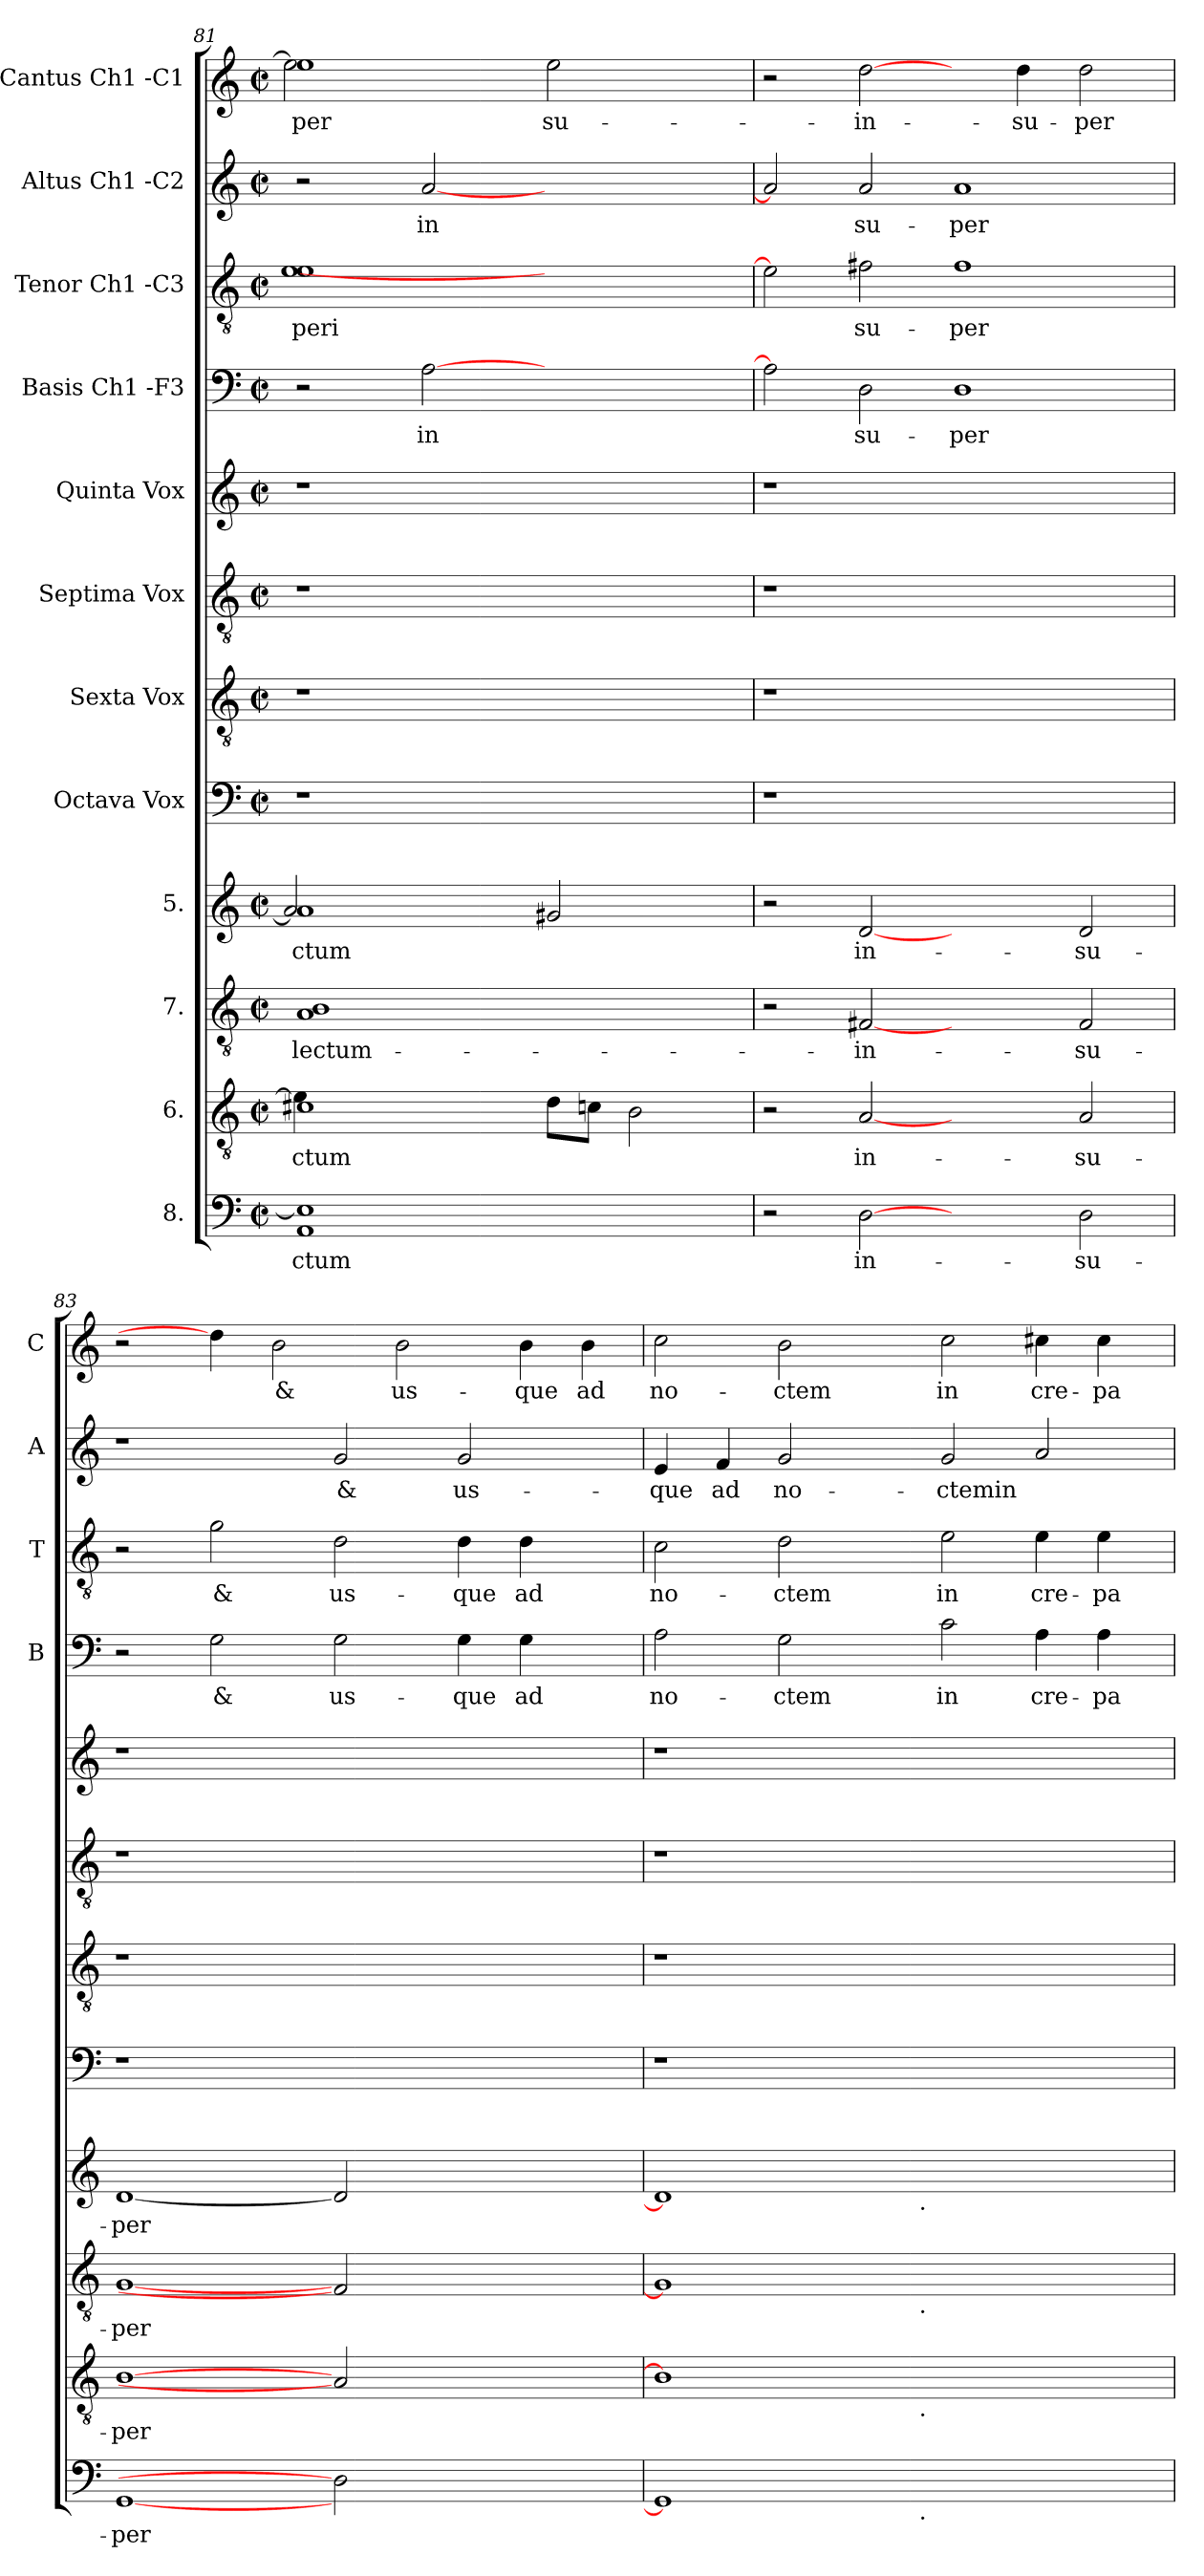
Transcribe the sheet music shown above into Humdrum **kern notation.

**kern	**text	**kern	**text	**kern	**text	**kern	**text	**kern	**kern	**kern	**kern	**kern	**text	**kern	**text	**kern	**text	**kern	**text
*part12	*part12	*part11	*part11	*part10	*part10	*part9	*part9	*part8	*part7	*part6	*part5	*part4	*part4	*part3	*part3	*part2	*part2	*part1	*part1
*staff12	*staff12	*staff11	*staff11	*staff10	*staff10	*staff9	*staff9	*staff8	*staff7	*staff6	*staff5	*staff4	*staff4	*staff3	*staff3	*staff2	*staff2	*staff1	*staff1
*I"8.	*	*I"6.	*	*I"7.	*	*I"5.	*	*I"Octava  Vox	*I"Sexta  Vox	*I"Septima  Vox	*I"Quinta  Vox	*I"Basis  Ch1 -F3	*	*I"Tenor  Ch1 -C3	*	*I"Altus  Ch1 -C2	*	*I"Cantus  Ch1 -C1	*
*	*	*	*	*	*	*	*	*	*	*	*	*I'B	*	*I'T	*	*I'A	*	*I'C	*
*clefF4	*	*clefGv2	*	*clefGv2	*	*clefG2	*	*clefF4	*clefGv2	*clefGv2	*clefG2	*clefF4	*	*clefGv2	*	*clefG2	*	*clefG2	*
*k[]	*	*k[]	*	*k[]	*	*k[]	*	*k[]	*k[]	*k[]	*k[]	*k[]	*	*k[]	*	*k[]	*	*k[]	*
*C:	*	*C:	*	*C:	*	*C:	*	*C:	*C:	*C:	*C:	*C:	*	*C:	*	*C:	*	*C:	*
*M2/2	*	*M2/2	*	*M2/2	*	*M2/2	*	*M2/2	*M2/2	*M2/2	*M2/2	*M2/2	*	*M2/2	*	*M2/2	*	*M2/2	*
*met(c|)	*	*met(c|)	*	*met(c|)	*	*met(c|)	*	*met(c|)	*met(c|)	*met(c|)	*met(c|)	*met(c|)	*	*met(c|)	*	*met(c|)	*	*met(c|)	*
=81	=81	=81	=81	=81	=81	=81	=81	=81	=81	=81	=81	=81	=81	=81	=81	=81	=81	=81	=81
!	!LO:LY:b:cj	!	!LO:LY:b:cj	!	!LO:LY:b:cj	!	!LO:LY:b:cj	!	!	!	!	!	!	!	!LO:LY:b:cj	!	!	!	!LO:LY:b:cj
*	*	*^	*	*	*	*^	*	*	*	*	*	*	*	*	*	*	*	*^	*
1E] 1AA	-ctum	1c#X	4e\]	-ctum	1B 1A	-lectum-	1a	2a/]	-ctum	1r	1r	1r	1r	2r	.	[>1e 1e	-peri	2r	.	1ee	2ee\]	-per
.	.	.	1.ryy	.	.	.	.	.	.	.	.	.	.	.	.	.	.	.	.	.	.	.
!	!	!	!	!	!	!	!	!	!	!	!	!	!	!	!LO:LY:b:cj	!	!	!	!LO:LY:b:cj	!	!	!
.	.	.	.	.	.	.	.	4ryy	.	.	.	.	.	[>2A\	in-	.	.	[<2a/	in-	.	4ryy	.
.	.	.	.	.	.	.	.	1ryy	.	.	.	.	.	.	.	.	.	.	.	.	1ryy	.
!	!	!	!	!LO:LY:b:cj	!	!	!	!	!LO:LY:b:cj	!	!	!	!	!	!	!	!	!	!	!	!	!LO:LY:b:cj
2.ryy	.	8d\L	.	.	2.ryy	.	2g#X/	.	.	2.ryy	2.ryy	2.ryy	2.ryy	2.ryy	.	2.ryy	.	2.ryy	.	2ee\	.	su-
!	!	!	!	!LO:LY:b:cj	!	!	!	!	!	!	!	!	!	!	!	!	!	!	!	!	!	!
.	.	8cn\J	.	.	.	.	.	.	.	.	.	.	.	.	.	.	.	.	.	.	.	.
!	!	!	!	!LO:LY:b:cj	!	!	!	!	!	!	!	!	!	!	!	!	!	!	!	!	!	!
.	.	2B\	.	.	.	.	.	.	.	.	.	.	.	.	.	.	.	.	.	.	.	.
.	.	.	.	.	.	.	4ryy	.	.	.	.	.	.	.	.	.	.	.	.	4ryy	.	.
*	*	*v	*v	*	*	*	*v	*v	*	*	*	*	*	*	*	*	*	*	*	*v	*v	*
=82	=82	=82	=82	=82	=82	=82	=82	=82	=82	=82	=82	=82	=82	=82	=82	=82	=82	=82	=82
!	!	!	!	!	!	!	!	!	!	!	!	!	!LO:LY:b:cj	!	!LO:LY:b:cj	!	!LO:LY:b:cj	!	!
2r	.	2r	.	2r	.	2r	.	1r	1r	1r	1r	2A\]	--	2e\]	-	2a/]	--	2r	.
!	!LO:LY:b:cj	!	!LO:LY:b:cj	!	!LO:LY:b:cj	!	!LO:LY:b:cj	!	!	!	!	!	!LO:LY:b:cj	!	!LO:LY:b:cj	!	!LO:LY:b:cj	!	!LO:LY:b:cj
[2D	in-	[2A	in-	[2F#X	-in-	[2d	in-	.	.	.	.	2D\	-su-	2f#X\	-su-	2a/	-su-	[2dd\	-in-
!	!	!	!	!	!	!	!	!	!	!	!	!	!LO:LY:b:cj	!	!LO:LY:b:cj	!	!LO:LY:b:cj	!	!
2ryy	.	2ryy	.	2ryy	.	2ryy	.	1ryy	1ryy	1ryy	1ryy	1D	-per	1f#	-per	1a	-per	4ryy	.
!	!	!	!	!	!	!	!	!	!	!	!	!	!	!	!	!	!	!	!LO:LY:b:cj
.	.	.	.	.	.	.	.	.	.	.	.	.	.	.	.	.	.	4dd\	-su-
!	!LO:LY:b:cj	!	!LO:LY:b:cj	!	!LO:LY:b:cj	!	!LO:LY:b:cj	!	!	!	!	!	!	!	!	!	!	!	!LO:LY:b:cj
2D\	-su-	2A/	-su-	2F#/	-su-	2d/	-su-	.	.	.	.	.	.	.	.	.	.	2dd\	-per
=83	=83	=83	=83	=83	=83	=83	=83	=83	=83	=83	=83	=83	=83	=83	=83	=83	=83	=83	=83
!	!LO:LY:b:cj	!	!LO:LY:b:cj	!	!LO:LY:b:cj	!	!LO:LY:b:cj	!	!	!	!	!	!	!	!	!	!	!	!
[1GG	-per	[1B	-per	[1G	-per	[1d	-per	1r	1r	1r	1r	2r	.	2r	.	1r	.	2r	.
!	!	!	!	!	!	!	!	!	!	!	!	!	!LO:LY:b:cj	!	!LO:LY:b:cj	!	!	!	!
.	.	.	.	.	.	.	.	.	.	.	.	2G\	&	2g\	&	.	.	4dd\]	.
!	!	!	!	!	!	!	!	!	!	!	!	!	!	!	!	!	!	!	!LO:LY:b:cj
.	.	.	.	.	.	.	.	.	.	.	.	.	.	.	.	.	.	2b\	&
!	!	!	!	!	!	!	!	!	!	!	!	!	!LO:LY:b:cj	!	!LO:LY:b:cj	!	!LO:LY:b:cj	!	!
2D]	.	2A]	.	2F#]	.	2d]	.	1ryy	1ryy	1ryy	1ryy	2G\	us-	2d\	us-	2g/	&	.	.
!	!	!	!	!	!	!	!	!	!	!	!	!	!	!	!	!	!	!	!LO:LY:b:cj
.	.	.	.	.	.	.	.	.	.	.	.	.	.	.	.	.	.	2b\	us-
!	!	!	!	!	!	!	!	!	!	!	!	!	!LO:LY:b:cj	!	!LO:LY:b:cj	!	!LO:LY:b:cj	!	!
2.ryy	.	2.ryy	.	2.ryy	.	2.ryy	.	.	.	.	.	4G\	-que	4d\	-que	2g/	us-	.	.
!	!	!	!	!	!	!	!	!	!	!	!	!	!LO:LY:b:cj	!	!LO:LY:b:cj	!	!	!	!LO:LY:b:cj
.	.	.	.	.	.	.	.	.	.	.	.	4G\	ad	4d\	ad	.	.	4b\	-que
!	!	!	!	!	!	!	!	!	!	!	!	!	!	!	!	!	!	!	!LO:LY:b:cj
.	.	.	.	.	.	.	.	4ryy	4ryy	4ryy	4ryy	4ryy	.	4ryy	.	4ryy	.	4b\	ad
=84	=84	=84	=84	=84	=84	=84	=84	=84	=84	=84	=84	=84	=84	=84	=84	=84	=84	=84	=84
!	!	!	!	!	!	!	!	!	!	!	!	!	!LO:LY:b:cj	!	!LO:LY:b:cj	!	!LO:LY:b:cj	!	!LO:LY:b:cj
*^	*	*^	*	*^	*	*^	*	*	*	*	*	*	*	*	*	*	*	*	*
1GG]	2ryy	.	1B]	2ryy	.	1G]	2ryy	.	1d]	2ryy	.	1r	1r	1r	1r	2A\	no-	2c\	no-	4e/	-que	2cc\	no-
!	!	!	!	!	!	!	!	!	!	!	!	!	!	!	!	!	!	!	!	!	!LO:LY:b:cj	!	!
.	.	.	.	.	.	.	.	.	.	.	.	.	.	.	.	.	.	.	.	4f/	ad	.	.
!	!	!	!	!	!	!	!	!	!	!	!	!	!	!	!	!	!LO:LY:b:cj	!	!LO:LY:b:cj	!	!LO:LY:b:cj	!	!LO:LY:b:cj
.	4ryy	.	.	4ryy	.	.	4ryy	.	.	4ryy	.	.	.	.	.	2G\	-ctem	2d\	-ctem	2g/	no-	2b\	-ctem
.	8ryy	.	.	8ryy	.	.	8ryy	.	.	8ryy	.	.	.	.	.	.	.	.	.	.	.	.	.
.	16ryy	.	.	16ryy	.	.	16ryy	.	.	16ryy	.	.	.	.	.	.	.	.	.	.	.	.	.
.	64ryy	.	.	64ryy	.	.	64ryy	.	.	64ryy	.	.	.	.	.	.	.	.	.	.	.	.	.
!	!	!	!	!	!	!	!	!	!	!LO:TX:b:t=.	!	!	!	!	!	!	!	!	!	!	!	!	!
!	!	!	!	!	!	!	!LO:TX:b:t=.	!	!	!	!	!	!	!	!	!	!	!	!	!	!	!	!
!	!	!	!	!LO:TX:b:t=.	!	!	!	!	!	!	!	!	!	!	!	!	!	!	!	!	!	!	!
!	!LO:TX:b:t=.	!	!	!	!	!	!	!	!	!	!	!	!	!	!	!	!	!	!	!	!	!	!
.	1ryy	.	.	1ryy	.	.	1ryy	.	.	1ryy	.	.	.	.	.	.	.	.	.	.	.	.	.
!	!	!	!	!	!	!	!	!	!	!	!	!	!	!	!	!	!LO:LY:b:cj	!	!LO:LY:b:cj	!	!LO:LY:b:cj	!	!LO:LY:b:cj
1ryy	.	.	1ryy	.	.	1ryy	.	.	1ryy	.	.	1ryy	1ryy	1ryy	1ryy	2c\	in	2e\	in	2g/	-ctemin	2cc\	in
!	!	!	!	!	!	!	!	!	!	!	!	!	!	!	!	!	!LO:LY:b:cj	!	!LO:LY:b:cj	!	!LO:LY:b:cj	!	!LO:LY:b:cj
.	.	.	.	.	.	.	.	.	.	.	.	.	.	.	.	4A\	cre-	4e\	cre-	2a/	.	4cc#X\	cre-
!	!	!	!	!	!	!	!	!	!	!	!	!	!	!	!	!	!LO:LY:b:cj	!	!LO:LY:b:cj	!	!	!	!LO:LY:b:cj
.	.	.	.	.	.	.	.	.	.	.	.	.	.	.	.	4A\	-pa-	4e\	-pa-	.	.	4cc#\	-pa-
.	32.ryy	.	.	32.ryy	.	.	32.ryy	.	.	32.ryy	.	.	.	.	.	.	.	.	.	.	.	.	.
*v	*v	*	*	*	*	*v	*v	*	*v	*v	*	*	*	*	*	*	*	*	*	*	*	*	*
*	*	*v	*v	*	*	*	*	*	*	*	*	*	*	*	*	*	*	*	*	*
=	=	=	=	=	=	=	=	=	=	=	=	=	=	=	=	=	=	=	=
*-	*-	*-	*-	*-	*-	*-	*-	*-	*-	*-	*-	*-	*-	*-	*-	*-	*-	*-	*-
